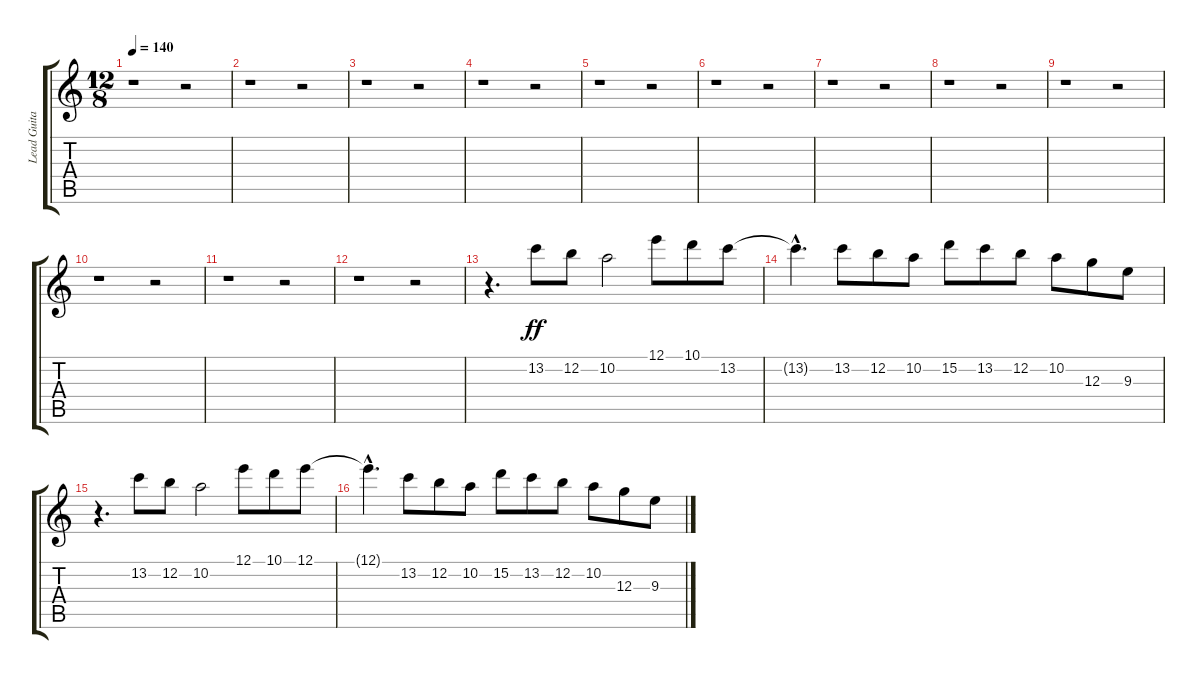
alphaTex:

\track ("Lead Guitar 1" "Lead Guita") {instrument overdrivenguitar}
\staff {score tabs}
\tuning (E4 B3 G3 D3 A2 E2) {hide}
\ts (12 8)
\tempo 140
\clef g2
\ks c
r.1{dy ff} r.2 |
r.1 r.2 |
r.1 r.2 |
r.1 r.2 |
r.1 r.2 |
r.1 r.2 |
r.1 r.2 |
r.1 r.2 |
r.1 r.2 |
r.1 r.2 |
r.1 r.2 |
r.1 r.2 |
r.4{d} 13.2.8 12.2.8 10.2.2 12.1.8 10.1.8 13.2.8 |
13.2{hac t}.4{d} 13.2.8 12.2.8 10.2.8 15.2.8 13.2.8 12.2.8 10.2.8 12.3.8 9.3.8 |
r.4{d} 13.2.8 12.2.8 10.2.2 12.1.8 10.1.8 12.1.8 |
12.1{hac t}.4{d} 13.2.8 12.2.8 10.2.8 15.2.8 13.2.8 12.2.8 10.2.8 12.3.8 9.3.8
